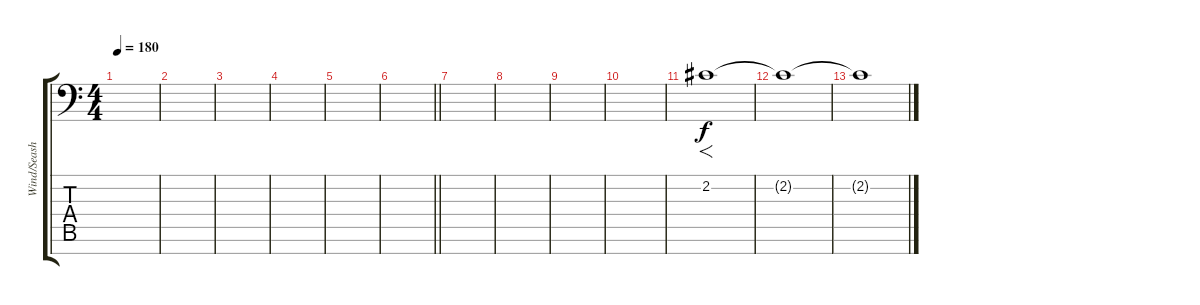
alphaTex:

\track ("Wind/Seashore" "Wind/Seash") {instrument seashore}
\staff {score tabs}
\tuning (E4 B3 G3 D3 A2 E2 C-1) {hide}
\ts (4 4)
\tempo 180
\clef f4
\ks c
|
|
|
|
|
\barLineRight lightlight
|
\section ("" "")
|
|
|
|
2.2.1{f dy f} |
2.2{t}.1 |
2.2{t}.1
